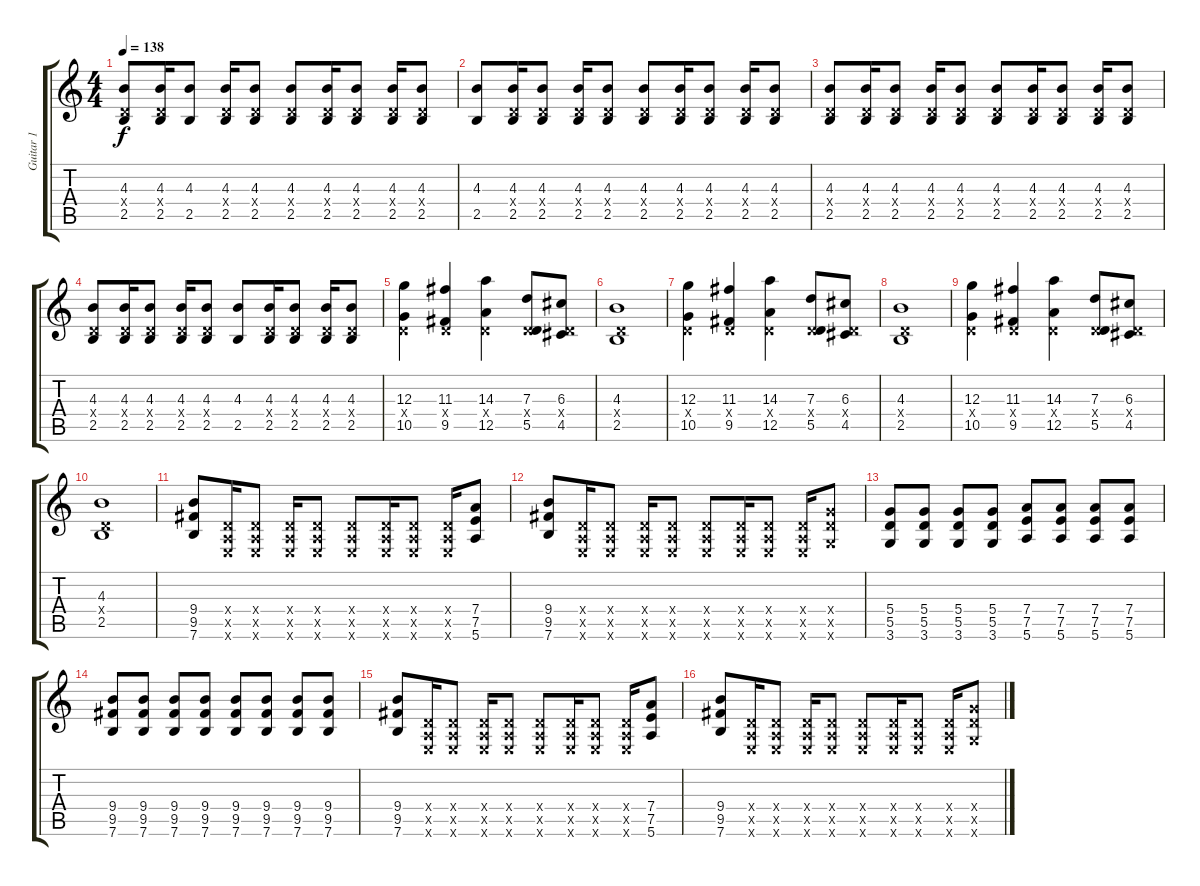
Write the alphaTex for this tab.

\track ("Guitar 1" "Guitar 1") {instrument distortionguitar}
\staff {score tabs}
\tuning (E4 B3 G3 D3 A2 E2) {hide}
\ts (4 4)
\tempo 138
\clef g2
\ks c
(4.3 0.4{x} 2.5).8{dy f volume 11 instrument distortionguitar} (4.3 0.4{x} 2.5).16 (4.3 2.5).8 (4.3 0.4{x} 2.5).16 (4.3 0.4{x} 2.5).8 (4.3 0.4{x} 2.5).8 (4.3 0.4{x} 2.5).16 (4.3 0.4{x} 2.5).8 (4.3 0.4{x} 2.5).16 (4.3 0.4{x} 2.5).8 |
(4.3 2.5).8 (4.3 0.4{x} 2.5).16 (4.3 0.4{x} 2.5).8 (4.3 0.4{x} 2.5).16 (4.3 0.4{x} 2.5).8 (4.3 0.4{x} 2.5).8 (4.3 0.4{x} 2.5).16 (4.3 0.4{x} 2.5).8 (4.3 0.4{x} 2.5).16 (4.3 0.4{x} 2.5).8 |
(4.3 0.4{x} 2.5).8 (4.3 0.4{x} 2.5).16 (4.3 0.4{x} 2.5).8 (4.3 0.4{x} 2.5).16 (4.3 0.4{x} 2.5).8 (4.3 0.4{x} 2.5).8 (4.3 0.4{x} 2.5).16 (4.3 0.4{x} 2.5).8 (4.3 0.4{x} 2.5).16 (4.3 0.4{x} 2.5).8 |
(4.3 0.4{x} 2.5).8 (4.3 0.4{x} 2.5).16 (4.3 0.4{x} 2.5).8 (4.3 0.4{x} 2.5).16 (4.3 0.4{x} 2.5).8 (4.3 2.5).8 (4.3 0.4{x} 2.5).16 (4.3 0.4{x} 2.5).8 (4.3 0.4{x} 2.5).16 (4.3 0.4{x} 2.5).8 |
(12.3 0.4{x} 10.5).4{volume 14} (11.3 0.4{x} 9.5).4 (14.3 0.4{x} 12.5).4 (7.3 0.4{x} 5.5).8 (6.3 0.4{x} 4.5).8 |
(4.3 0.4{x} 2.5).1 |
(12.3 0.4{x} 10.5).4 (11.3 0.4{x} 9.5).4 (14.3 0.4{x} 12.5).4 (7.3 0.4{x} 5.5).8 (6.3 0.4{x} 4.5).8 |
(4.3 0.4{x} 2.5).1 |
(12.3 0.4{x} 10.5).4 (11.3 0.4{x} 9.5).4 (14.3 0.4{x} 12.5).4 (7.3 0.4{x} 5.5).8 (6.3 0.4{x} 4.5).8 |
(4.3 0.4{x} 2.5).1 |
(9.4 9.5 7.6).8 (0.4{x} 0.5{x} 0.6{x}).16 (0.4{x} 0.5{x} 0.6{x}).8 (0.4{x} 0.5{x} 0.6{x}).16 (0.4{x} 0.5{x} 0.6{x}).8 (0.4{x} 0.5{x} 0.6{x}).8 (0.4{x} 0.5{x} 0.6{x}).16 (0.4{x} 0.5{x} 0.6{x}).8 (0.4{x} 0.5{x} 0.6{x}).16 (7.4 7.5 5.6).8 |
(9.4 9.5 7.6).8 (0.4{x} 0.5{x} 0.6{x}).16 (0.4{x} 0.5{x} 0.6{x}).8 (0.4{x} 0.5{x} 0.6{x}).16 (0.4{x} 0.5{x} 0.6{x}).8 (0.4{x} 0.5{x} 0.6{x}).8 (0.4{x} 0.5{x} 0.6{x}).16 (0.4{x} 0.5{x} 0.6{x}).8 (0.4{x} 0.5{x} 0.6{x}).16 (5.4{x} 5.5{x} 3.6{x}).8 |
(5.4 5.5 3.6).8 (5.4 5.5 3.6).8 (5.4 5.5 3.6).8 (5.4 5.5 3.6).8 (7.4 7.5 5.6).8 (7.4 7.5 5.6).8 (7.4 7.5 5.6).8 (7.4 7.5 5.6).8 |
(9.4 9.5 7.6).8 (9.4 9.5 7.6).8 (9.4 9.5 7.6).8 (9.4 9.5 7.6).8 (9.4 9.5 7.6).8 (9.4 9.5 7.6).8 (9.4 9.5 7.6).8 (9.4 9.5 7.6).8 |
(9.4 9.5 7.6).8 (0.4{x} 0.5{x} 0.6{x}).16 (0.4{x} 0.5{x} 0.6{x}).8 (0.4{x} 0.5{x} 0.6{x}).16 (0.4{x} 0.5{x} 0.6{x}).8 (0.4{x} 0.5{x} 0.6{x}).8 (0.4{x} 0.5{x} 0.6{x}).16 (0.4{x} 0.5{x} 0.6{x}).8 (0.4{x} 0.5{x} 0.6{x}).16 (7.4 7.5 5.6).8 |
(9.4 9.5 7.6).8 (0.4{x} 0.5{x} 0.6{x}).16 (0.4{x} 0.5{x} 0.6{x}).8 (0.4{x} 0.5{x} 0.6{x}).16 (0.4{x} 0.5{x} 0.6{x}).8 (0.4{x} 0.5{x} 0.6{x}).8 (0.4{x} 0.5{x} 0.6{x}).16 (0.4{x} 0.5{x} 0.6{x}).8 (0.4{x} 0.5{x} 0.6{x}).16 (5.4{x} 5.5{x} 3.6{x}).8
